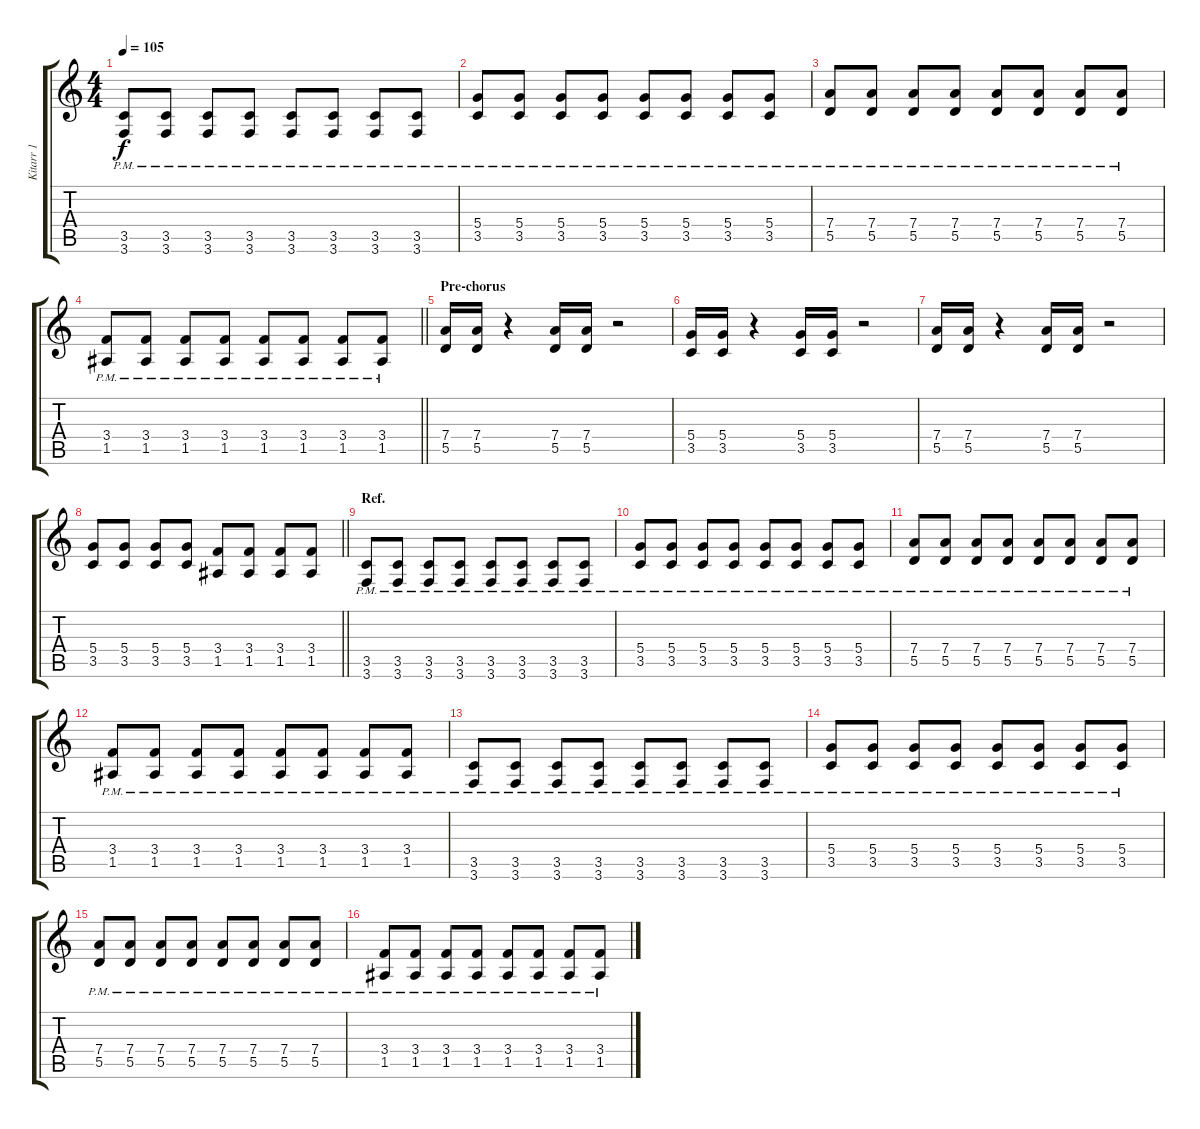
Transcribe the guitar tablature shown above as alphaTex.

\track ("Kitarr 1" "Kitarr 1") {instrument distortionguitar}
\staff {score tabs}
\tuning (E4 B3 G3 D3 A2 D2) {hide}
\ts (4 4)
\tempo 105
\clef g2
\ks c
(3.5{pm} 3.6{pm}).8{dy f} (3.5{pm} 3.6{pm}).8 (3.5{pm} 3.6{pm}).8 (3.5{pm} 3.6{pm}).8 (3.5{pm} 3.6{pm}).8 (3.5{pm} 3.6{pm}).8 (3.5{pm} 3.6{pm}).8 (3.5{pm} 3.6{pm}).8 |
(5.4{pm} 3.5{pm}).8 (5.4{pm} 3.5{pm}).8 (5.4{pm} 3.5{pm}).8 (5.4{pm} 3.5{pm}).8 (5.4{pm} 3.5{pm}).8 (5.4{pm} 3.5{pm}).8 (5.4{pm} 3.5{pm}).8 (5.4{pm} 3.5{pm}).8 |
(7.4{pm} 5.5{pm}).8 (7.4{pm} 5.5{pm}).8 (7.4{pm} 5.5{pm}).8 (7.4{pm} 5.5{pm}).8 (7.4{pm} 5.5{pm}).8 (7.4{pm} 5.5{pm}).8 (7.4{pm} 5.5{pm}).8 (7.4{pm} 5.5{pm}).8 |
\barLineRight lightlight
(3.4{pm} 1.5{pm}).8 (3.4{pm} 1.5{pm}).8 (3.4{pm} 1.5{pm}).8 (3.4{pm} 1.5{pm}).8 (3.4{pm} 1.5{pm}).8 (3.4{pm} 1.5{pm}).8 (3.4{pm} 1.5{pm}).8 (3.4{pm} 1.5{pm}).8 |
\section ("" "Pre-chorus")
(7.4 5.5).16 (7.4 5.5).16 r.4 (7.4 5.5).16 (7.4 5.5).16 r.2 |
(5.4 3.5).16 (5.4 3.5).16 r.4 (5.4 3.5).16 (5.4 3.5).16 r.2 |
(7.4 5.5).16 (7.4 5.5).16 r.4 (7.4 5.5).16 (7.4 5.5).16 r.2 |
\barLineRight lightlight
(5.4 3.5).8 (5.4 3.5).8 (5.4 3.5).8 (5.4 3.5).8 (3.4 1.5).8 (3.4 1.5).8 (3.4 1.5).8 (3.4 1.5).8 |
\section ("" "Ref.")
(3.5{pm} 3.6{pm}).8 (3.5{pm} 3.6{pm}).8 (3.5{pm} 3.6{pm}).8 (3.5{pm} 3.6{pm}).8 (3.5{pm} 3.6{pm}).8 (3.5{pm} 3.6{pm}).8 (3.5{pm} 3.6{pm}).8 (3.5{pm} 3.6{pm}).8 |
(5.4{pm} 3.5{pm}).8 (5.4{pm} 3.5{pm}).8 (5.4{pm} 3.5{pm}).8 (5.4{pm} 3.5{pm}).8 (5.4{pm} 3.5{pm}).8 (5.4{pm} 3.5{pm}).8 (5.4{pm} 3.5{pm}).8 (5.4{pm} 3.5{pm}).8 |
(7.4{pm} 5.5{pm}).8 (7.4{pm} 5.5{pm}).8 (7.4{pm} 5.5{pm}).8 (7.4{pm} 5.5{pm}).8 (7.4{pm} 5.5{pm}).8 (7.4{pm} 5.5{pm}).8 (7.4{pm} 5.5{pm}).8 (7.4{pm} 5.5{pm}).8 |
(3.4{pm} 1.5{pm}).8 (3.4{pm} 1.5{pm}).8 (3.4{pm} 1.5{pm}).8 (3.4{pm} 1.5{pm}).8 (3.4{pm} 1.5{pm}).8 (3.4{pm} 1.5{pm}).8 (3.4{pm} 1.5{pm}).8 (3.4{pm} 1.5{pm}).8 |
(3.5{pm} 3.6{pm}).8 (3.5{pm} 3.6{pm}).8 (3.5{pm} 3.6{pm}).8 (3.5{pm} 3.6{pm}).8 (3.5{pm} 3.6{pm}).8 (3.5{pm} 3.6{pm}).8 (3.5{pm} 3.6{pm}).8 (3.5{pm} 3.6{pm}).8 |
(5.4{pm} 3.5{pm}).8 (5.4{pm} 3.5{pm}).8 (5.4{pm} 3.5{pm}).8 (5.4{pm} 3.5{pm}).8 (5.4{pm} 3.5{pm}).8 (5.4{pm} 3.5{pm}).8 (5.4{pm} 3.5{pm}).8 (5.4{pm} 3.5{pm}).8 |
(7.4{pm} 5.5{pm}).8 (7.4{pm} 5.5{pm}).8 (7.4{pm} 5.5{pm}).8 (7.4{pm} 5.5{pm}).8 (7.4{pm} 5.5{pm}).8 (7.4{pm} 5.5{pm}).8 (7.4{pm} 5.5{pm}).8 (7.4{pm} 5.5{pm}).8 |
(3.4{pm} 1.5{pm}).8 (3.4{pm} 1.5{pm}).8 (3.4{pm} 1.5{pm}).8 (3.4{pm} 1.5{pm}).8 (3.4{pm} 1.5{pm}).8 (3.4{pm} 1.5{pm}).8 (3.4{pm} 1.5{pm}).8 (3.4{pm} 1.5{pm}).8
